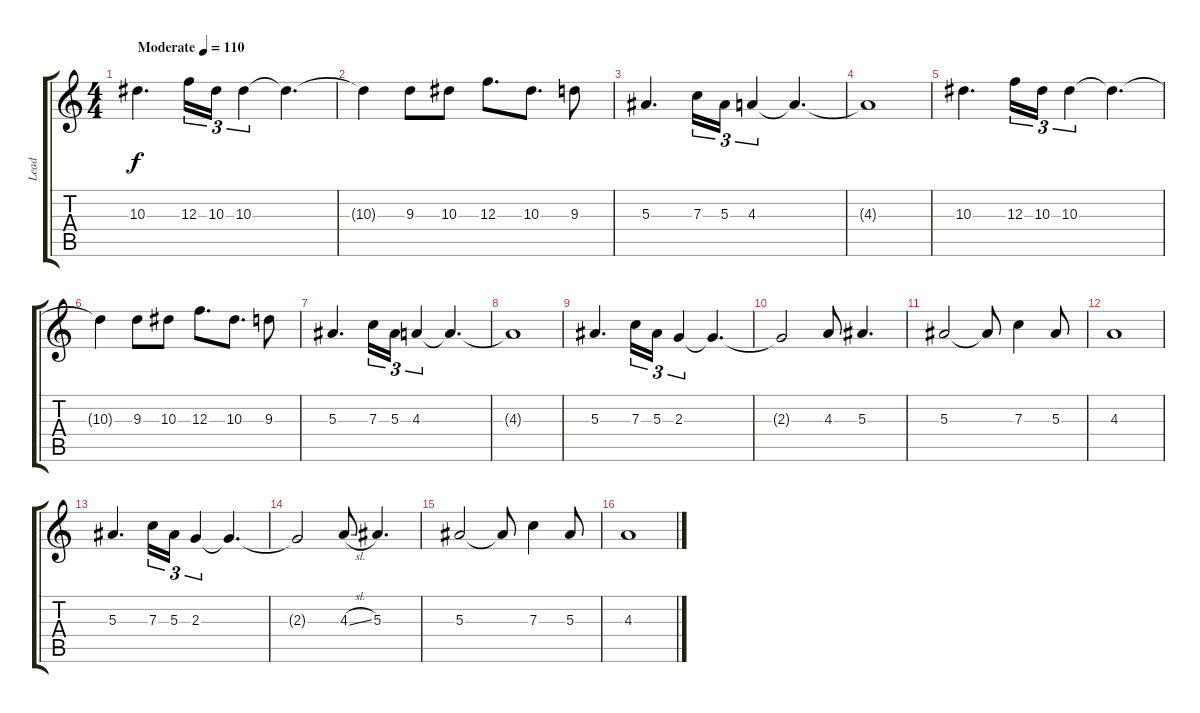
\track ("Lead" "Lead") {instrument distortionguitar}
\staff {score tabs}
\tuning (D4 A3 F3 C3 G2 C2) {hide}
\ts (4 4)
\tempo (110 "Moderate")
\clef g2
\ks c
10.3.4{d dy f instrument distortionguitar} 12.3.16{tu (3 2)} 10.3.16{tu (3 2)} 10.3.4{tu (3 2)} 10.3{t}.4{d} |
10.3{t}.4 9.3.8 10.3.8 12.3.8{d} 10.3.8{d} 9.3.8 |
5.3.4{d} 7.3.16{tu (3 2)} 5.3.16{tu (3 2)} 4.3.4{tu (3 2)} 4.3{t}.4{d} |
4.3{t}.1 |
10.3.4{d} 12.3.16{tu (3 2)} 10.3.16{tu (3 2)} 10.3.4{tu (3 2)} 10.3{t}.4{d} |
10.3{t}.4 9.3.8 10.3.8 12.3.8{d} 10.3.8{d} 9.3.8 |
5.3.4{d} 7.3.16{tu (3 2)} 5.3.16{tu (3 2)} 4.3.4{tu (3 2)} 4.3{t}.4{d} |
4.3{t}.1 |
5.3.4{d} 7.3.16{tu (3 2)} 5.3.16{tu (3 2)} 2.3.4{tu (3 2)} 2.3{t}.4{d} |
2.3{t}.2 4.3.8 5.3.4{d} |
5.3.2 5.3{t}.8 7.3.4 5.3.8 |
4.3.1 |
5.3.4{d} 7.3.16{tu (3 2)} 5.3.16{tu (3 2)} 2.3.4{tu (3 2)} 2.3{t}.4{d} |
2.3{t}.2 4.3{sl}.8 5.3.4{d} |
5.3.2 5.3{t}.8 7.3.4 5.3.8 |
4.3.1
